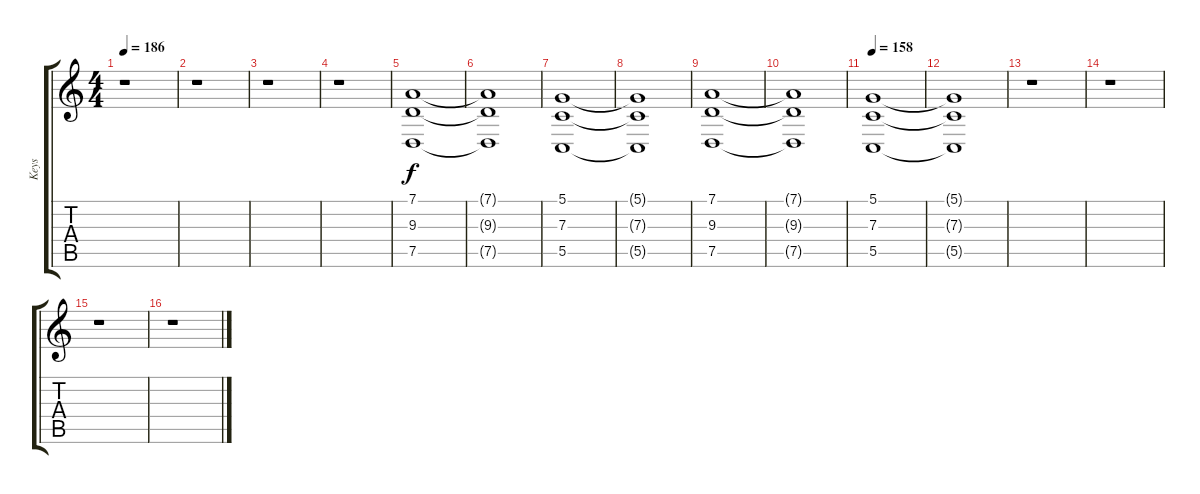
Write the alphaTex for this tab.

\track ("Keys" "Keys") {instrument stringensemble1}
\staff {score tabs}
\tuning (D4 A3 F3 C3 G2 D2) {hide}
\ts (4 4)
\tempo 186
\clef g2
\ks c
r.1{dy f} |
r.1 |
r.1 |
r.1 |
(7.1 9.3 7.5).1{volume 16 instrument stringensemble1} |
(7.1{t} 9.3{t} 7.5{t}).1 |
(5.1 7.3 5.5).1 |
(5.1{t} 7.3{t} 5.5{t}).1 |
(7.1 9.3 7.5).1 |
(7.1{t} 9.3{t} 7.5{t}).1 |
\tempo 158
(5.1 7.3 5.5).1 |
(5.1{t} 7.3{t} 5.5{t}).1 |
r.1 |
r.1 |
r.1 |
r.1
